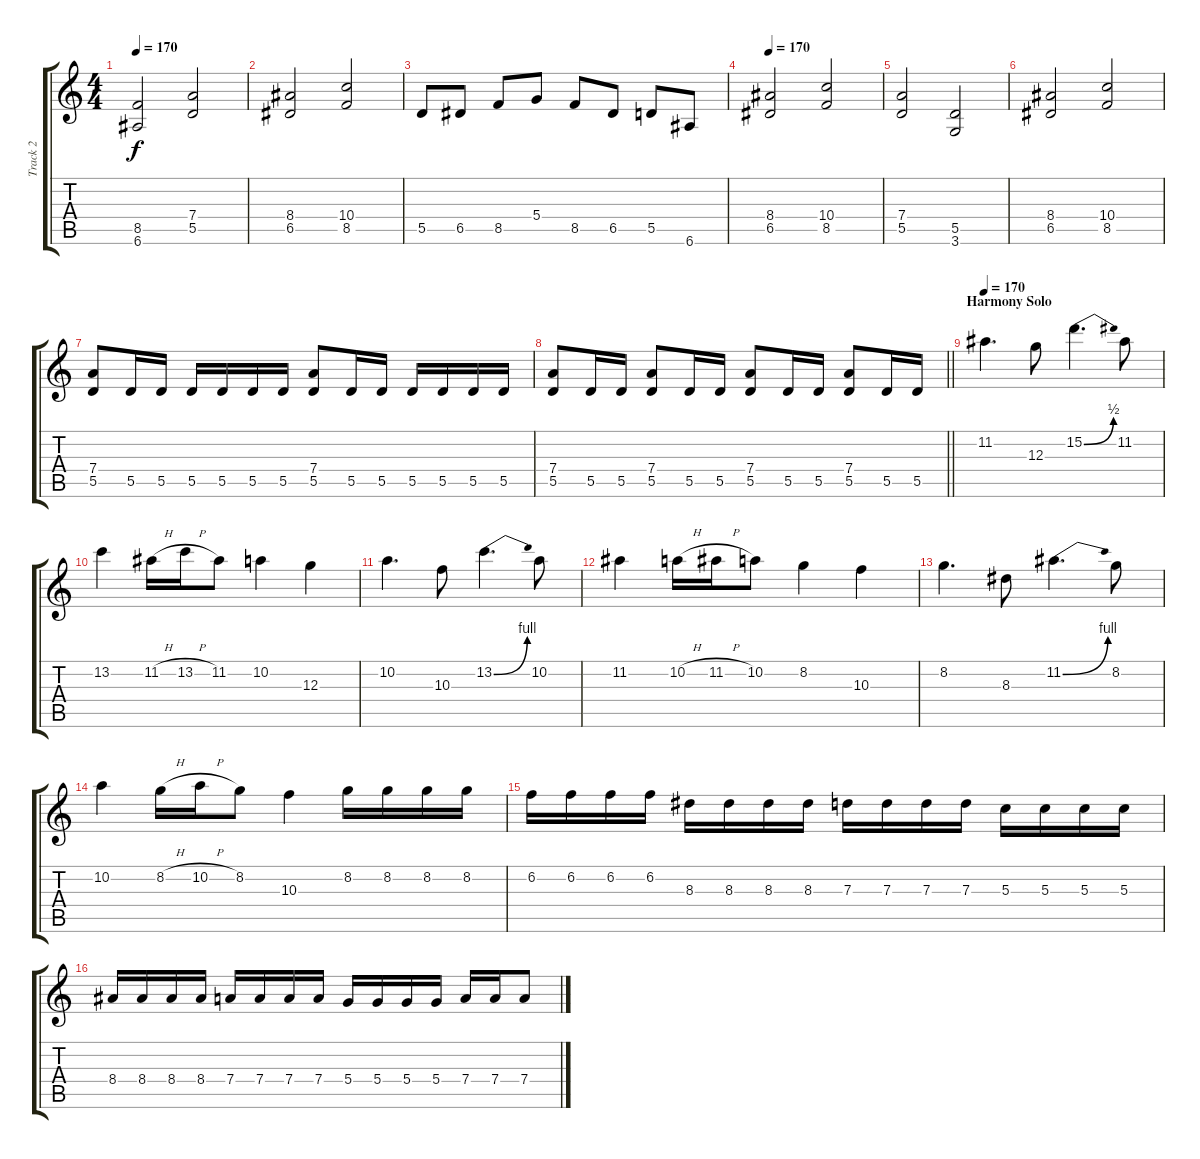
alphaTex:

\track ("Track 2" "Track 2") {instrument overdrivenguitar}
\staff {score tabs}
\tuning (E4 B3 G3 D3 A2 E2) {hide}
\ts (4 4)
\tempo 170
\clef g2
\ks c
(8.5 6.6).2{dy f} (7.4 5.5).2 |
(8.4 6.5).2 (10.4 8.5).2 |
5.5.8 6.5.8 8.5.8 5.4.8 8.5.8 6.5.8 5.5.8 6.6.8 |
\tempo 170
(8.4 6.5).2 (10.4 8.5).2 |
(7.4 5.5).2 (5.5 3.6).2 |
(8.4 6.5).2 (10.4 8.5).2 |
(7.4 5.5).8 5.5.16 5.5.16 5.5.16 5.5.16 5.5.16 5.5.16 (7.4 5.5).8 5.5.16 5.5.16 5.5.16 5.5.16 5.5.16 5.5.16 |
\barLineRight lightlight
(7.4 5.5).8 5.5.16 5.5.16 (7.4 5.5).8 5.5.16 5.5.16 (7.4 5.5).8 5.5.16 5.5.16 (7.4 5.5).8 5.5.16 5.5.16 |
\section ("" "Harmony Solo")
\tempo 170
11.2.4{d} 12.3.8 15.2{be (bend 0 0 60 2)}.4{d} 11.2.8 |
13.2.4 11.2{h}.16 13.2{h}.16 11.2.8 10.2.4 12.3.4 |
10.2.4{d} 10.3.8 13.2{be (bend 0 0 60 4)}.4{d} 10.2.8 |
11.2.4 10.2{h}.16 11.2{h}.16 10.2.8 8.2.4 10.3.4 |
8.2.4{d} 8.3.8 11.2{be (bend 0 0 60 4)}.4{d} 8.2.8 |
10.2.4 8.2{h}.16 10.2{h}.16 8.2.8 10.3.4 8.2.16 8.2.16 8.2.16 8.2.16 |
6.2.16 6.2.16 6.2.16 6.2.16 8.3.16 8.3.16 8.3.16 8.3.16 7.3.16 7.3.16 7.3.16 7.3.16 5.3.16 5.3.16 5.3.16 5.3.16 |
8.4.16 8.4.16 8.4.16 8.4.16 7.4.16 7.4.16 7.4.16 7.4.16 5.4.16 5.4.16 5.4.16 5.4.16 7.4.16 7.4.16 7.4.8
